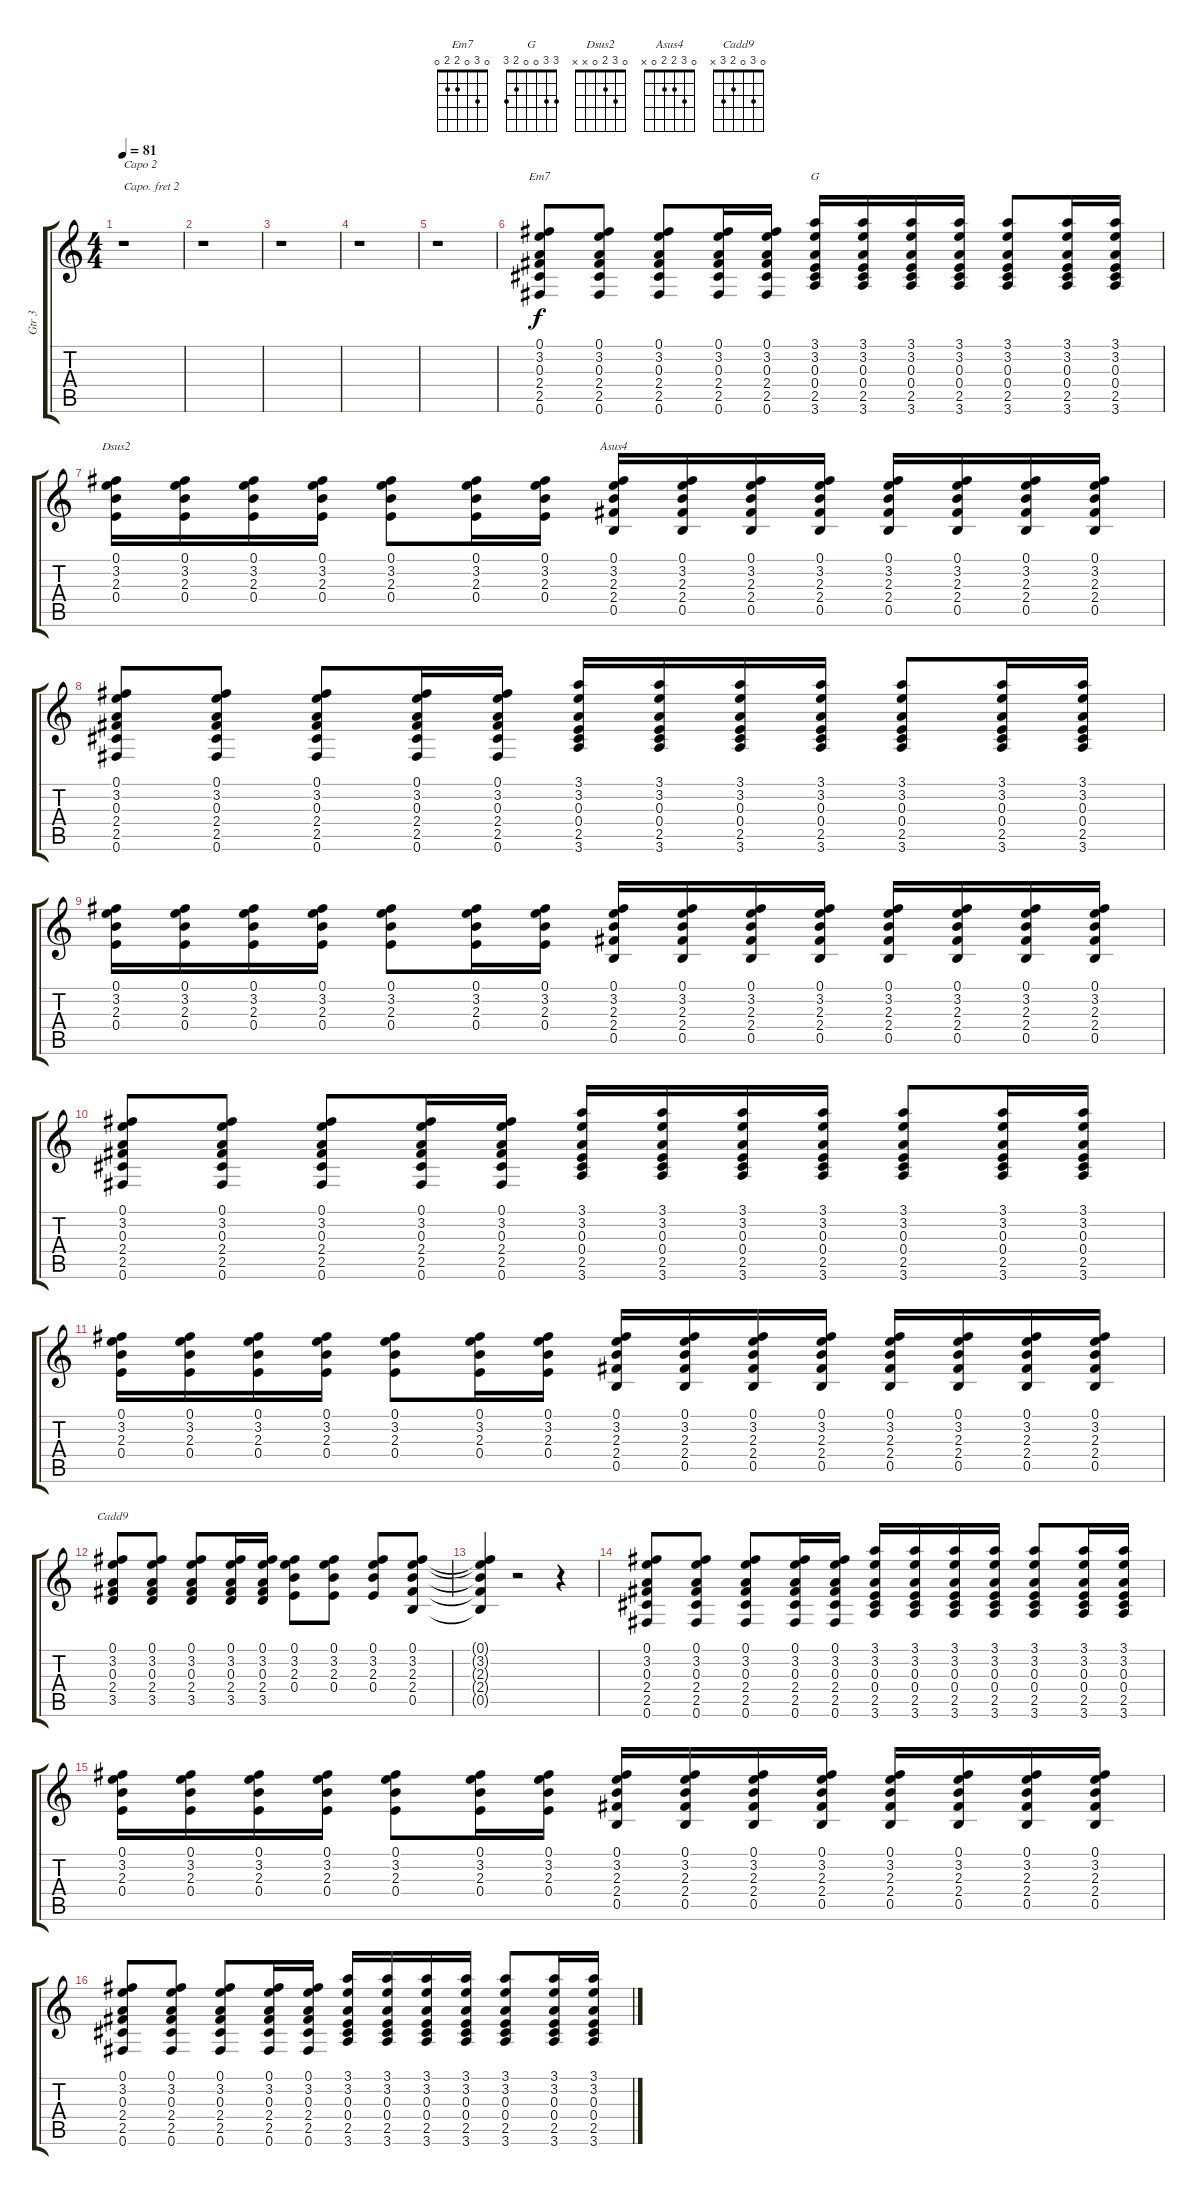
\track ("Gtr 3" "Gtr 3") {instrument acousticguitarsteel}
\staff {score tabs}
\capo 2
\tuning (E4 B3 G3 D3 A2 E2) {hide}
\chord ("Em7" 0 3 0 2 2 0)
\chord ("G" 3 3 0 0 2 3)
\chord ("Dsus2" 0 3 2 0 x x)
\chord ("Asus4" 0 3 2 2 0 x)
\chord ("Cadd9" 0 3 0 2 3 x)
\ts (4 4)
\tempo 81
\clef g2
\ks c
r.1{txt "Capo 2" dy f instrument acousticguitarsteel} |
r.1 |
r.1 |
r.1 |
r.1 |
(0.1 3.2 0.3 2.4 2.5 0.6).8{ch "Em7"} (0.1 3.2 0.3 2.4 2.5 0.6).8 (0.1 3.2 0.3 2.4 2.5 0.6).8 (0.1 3.2 0.3 2.4 2.5 0.6).16 (0.1 3.2 0.3 2.4 2.5 0.6).16 (3.1 3.2 0.3 0.4 2.5 3.6).16{ch "G"} (3.1 3.2 0.3 0.4 2.5 3.6).16 (3.1 3.2 0.3 0.4 2.5 3.6).16 (3.1 3.2 0.3 0.4 2.5 3.6).16 (3.1 3.2 0.3 0.4 2.5 3.6).8 (3.1 3.2 0.3 0.4 2.5 3.6).16 (3.1 3.2 0.3 0.4 2.5 3.6).16 |
(0.1 3.2 2.3 0.4).16{ch "Dsus2"} (0.1 3.2 2.3 0.4).16 (0.1 3.2 2.3 0.4).16 (0.1 3.2 2.3 0.4).16 (0.1 3.2 2.3 0.4).8 (0.1 3.2 2.3 0.4).16 (0.1 3.2 2.3 0.4).16 (0.1 3.2 2.3 2.4 0.5).16{ch "Asus4"} (0.1 3.2 2.3 2.4 0.5).16 (0.1 3.2 2.3 2.4 0.5).16 (0.1 3.2 2.3 2.4 0.5).16 (0.1 3.2 2.3 2.4 0.5).16 (0.1 3.2 2.3 2.4 0.5).16 (0.1 3.2 2.3 2.4 0.5).16 (0.1 3.2 2.3 2.4 0.5).16 |
(0.1 3.2 0.3 2.4 2.5 0.6).8 (0.1 3.2 0.3 2.4 2.5 0.6).8 (0.1 3.2 0.3 2.4 2.5 0.6).8 (0.1 3.2 0.3 2.4 2.5 0.6).16 (0.1 3.2 0.3 2.4 2.5 0.6).16 (3.1 3.2 0.3 0.4 2.5 3.6).16 (3.1 3.2 0.3 0.4 2.5 3.6).16 (3.1 3.2 0.3 0.4 2.5 3.6).16 (3.1 3.2 0.3 0.4 2.5 3.6).16 (3.1 3.2 0.3 0.4 2.5 3.6).8 (3.1 3.2 0.3 0.4 2.5 3.6).16 (3.1 3.2 0.3 0.4 2.5 3.6).16 |
(0.1 3.2 2.3 0.4).16 (0.1 3.2 2.3 0.4).16 (0.1 3.2 2.3 0.4).16 (0.1 3.2 2.3 0.4).16 (0.1 3.2 2.3 0.4).8 (0.1 3.2 2.3 0.4).16 (0.1 3.2 2.3 0.4).16 (0.1 3.2 2.3 2.4 0.5).16 (0.1 3.2 2.3 2.4 0.5).16 (0.1 3.2 2.3 2.4 0.5).16 (0.1 3.2 2.3 2.4 0.5).16 (0.1 3.2 2.3 2.4 0.5).16 (0.1 3.2 2.3 2.4 0.5).16 (0.1 3.2 2.3 2.4 0.5).16 (0.1 3.2 2.3 2.4 0.5).16 |
(0.1 3.2 0.3 2.4 2.5 0.6).8 (0.1 3.2 0.3 2.4 2.5 0.6).8 (0.1 3.2 0.3 2.4 2.5 0.6).8 (0.1 3.2 0.3 2.4 2.5 0.6).16 (0.1 3.2 0.3 2.4 2.5 0.6).16 (3.1 3.2 0.3 0.4 2.5 3.6).16 (3.1 3.2 0.3 0.4 2.5 3.6).16 (3.1 3.2 0.3 0.4 2.5 3.6).16 (3.1 3.2 0.3 0.4 2.5 3.6).16 (3.1 3.2 0.3 0.4 2.5 3.6).8 (3.1 3.2 0.3 0.4 2.5 3.6).16 (3.1 3.2 0.3 0.4 2.5 3.6).16 |
(0.1 3.2 2.3 0.4).16 (0.1 3.2 2.3 0.4).16 (0.1 3.2 2.3 0.4).16 (0.1 3.2 2.3 0.4).16 (0.1 3.2 2.3 0.4).8 (0.1 3.2 2.3 0.4).16 (0.1 3.2 2.3 0.4).16 (0.1 3.2 2.3 2.4 0.5).16 (0.1 3.2 2.3 2.4 0.5).16 (0.1 3.2 2.3 2.4 0.5).16 (0.1 3.2 2.3 2.4 0.5).16 (0.1 3.2 2.3 2.4 0.5).16 (0.1 3.2 2.3 2.4 0.5).16 (0.1 3.2 2.3 2.4 0.5).16 (0.1 3.2 2.3 2.4 0.5).16 |
(0.1 3.2 0.3 2.4 3.5).8{ch "Cadd9"} (0.1 3.2 0.3 2.4 3.5).8 (0.1 3.2 0.3 2.4 3.5).8 (0.1 3.2 0.3 2.4 3.5).16 (0.1 3.2 0.3 2.4 3.5).16 (0.1 3.2 2.3 0.4).8 (0.1 3.2 2.3 0.4).8 (0.1 3.2 2.3 0.4).8 (0.1 3.2 2.3 2.4 0.5).8 |
(0.1{t} 3.2{t} 2.3{t} 2.4{t} 0.5{t}).4 r.2 r.4 |
(0.1 3.2 0.3 2.4 2.5 0.6).8 (0.1 3.2 0.3 2.4 2.5 0.6).8 (0.1 3.2 0.3 2.4 2.5 0.6).8 (0.1 3.2 0.3 2.4 2.5 0.6).16 (0.1 3.2 0.3 2.4 2.5 0.6).16 (3.1 3.2 0.3 0.4 2.5 3.6).16 (3.1 3.2 0.3 0.4 2.5 3.6).16 (3.1 3.2 0.3 0.4 2.5 3.6).16 (3.1 3.2 0.3 0.4 2.5 3.6).16 (3.1 3.2 0.3 0.4 2.5 3.6).8 (3.1 3.2 0.3 0.4 2.5 3.6).16 (3.1 3.2 0.3 0.4 2.5 3.6).16 |
(0.1 3.2 2.3 0.4).16 (0.1 3.2 2.3 0.4).16 (0.1 3.2 2.3 0.4).16 (0.1 3.2 2.3 0.4).16 (0.1 3.2 2.3 0.4).8 (0.1 3.2 2.3 0.4).16 (0.1 3.2 2.3 0.4).16 (0.1 3.2 2.3 2.4 0.5).16 (0.1 3.2 2.3 2.4 0.5).16 (0.1 3.2 2.3 2.4 0.5).16 (0.1 3.2 2.3 2.4 0.5).16 (0.1 3.2 2.3 2.4 0.5).16 (0.1 3.2 2.3 2.4 0.5).16 (0.1 3.2 2.3 2.4 0.5).16 (0.1 3.2 2.3 2.4 0.5).16 |
(0.1 3.2 0.3 2.4 2.5 0.6).8 (0.1 3.2 0.3 2.4 2.5 0.6).8 (0.1 3.2 0.3 2.4 2.5 0.6).8 (0.1 3.2 0.3 2.4 2.5 0.6).16 (0.1 3.2 0.3 2.4 2.5 0.6).16 (3.1 3.2 0.3 0.4 2.5 3.6).16 (3.1 3.2 0.3 0.4 2.5 3.6).16 (3.1 3.2 0.3 0.4 2.5 3.6).16 (3.1 3.2 0.3 0.4 2.5 3.6).16 (3.1 3.2 0.3 0.4 2.5 3.6).8 (3.1 3.2 0.3 0.4 2.5 3.6).16 (3.1 3.2 0.3 0.4 2.5 3.6).16
